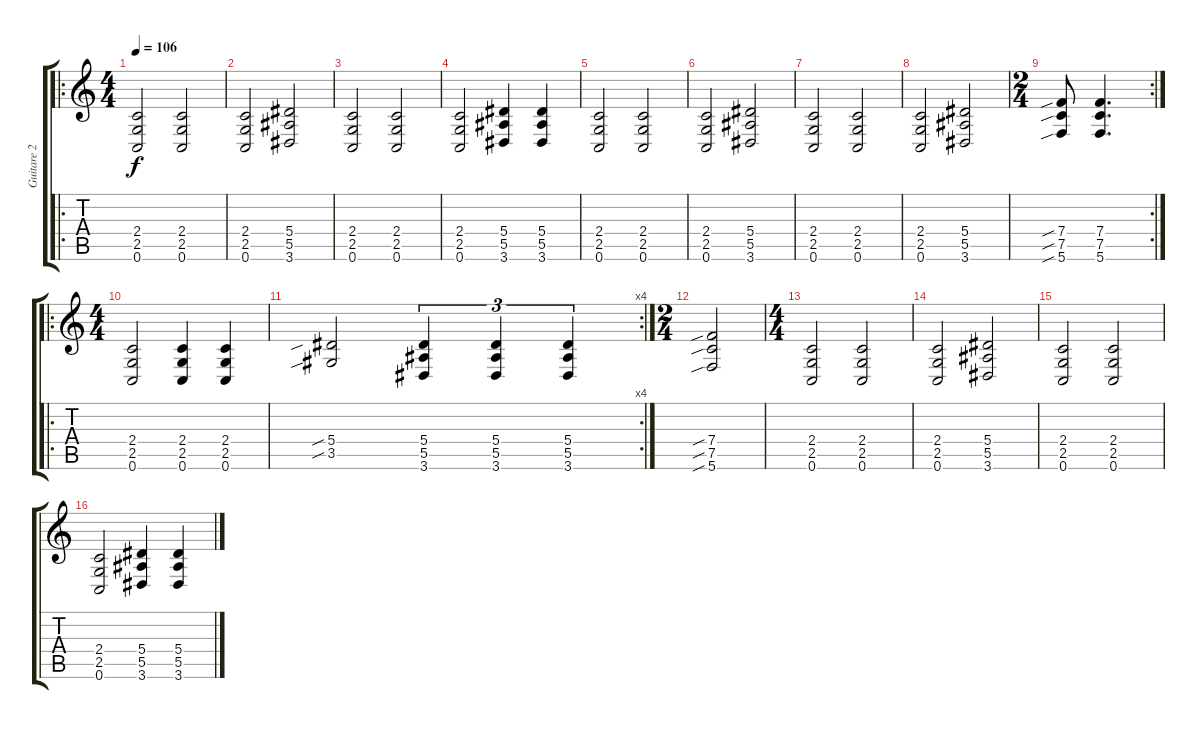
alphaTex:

\track ("Guitare 2" "Guitare 2") {instrument distortionguitar}
\staff {score tabs}
\tuning (C4 G3 Eb3 Bb2 F2 C2) {hide}
\ro
\ts (4 4)
\tempo 106
\clef g2
\ks c
(2.4 2.5 0.6).2{dy f} (2.4 2.5 0.6).2 |
(2.4 2.5 0.6).2 (5.4 5.5 3.6).2 |
(2.4 2.5 0.6).2 (2.4 2.5 0.6).2 |
(2.4 2.5 0.6).2 (5.4 5.5 3.6).4 (5.4 5.5 3.6).4 |
(2.4 2.5 0.6).2 (2.4 2.5 0.6).2 |
(2.4 2.5 0.6).2 (5.4 5.5 3.6).2 |
(2.4 2.5 0.6).2 (2.4 2.5 0.6).2 |
(2.4 2.5 0.6).2 (5.4 5.5 3.6).2 |
\rc 2
\ts (2 4)
(7.4{sib} 7.5{sib} 5.6{sib}).8 (7.4 7.5 5.6).4{d} |
\ro
\ts (4 4)
(2.4 2.5 0.6).2 (2.4 2.5 0.6).4 (2.4 2.5 0.6).4 |
\rc 4
(5.4{sib} 3.5{sib}).2 (5.4 5.5 3.6).4{tu (3 2)} (5.4 5.5 3.6).4{tu (3 2)} (5.4 5.5 3.6).4{tu (3 2)} |
\ts (2 4)
(7.4{sib} 7.5{sib} 5.6{sib}).2 |
\ts (4 4)
(2.4 2.5 0.6).2 (2.4 2.5 0.6).2 |
(2.4 2.5 0.6).2 (5.4 5.5 3.6).2 |
(2.4 2.5 0.6).2 (2.4 2.5 0.6).2 |
(2.4 2.5 0.6).2 (5.4 5.5 3.6).4 (5.4 5.5 3.6).4
